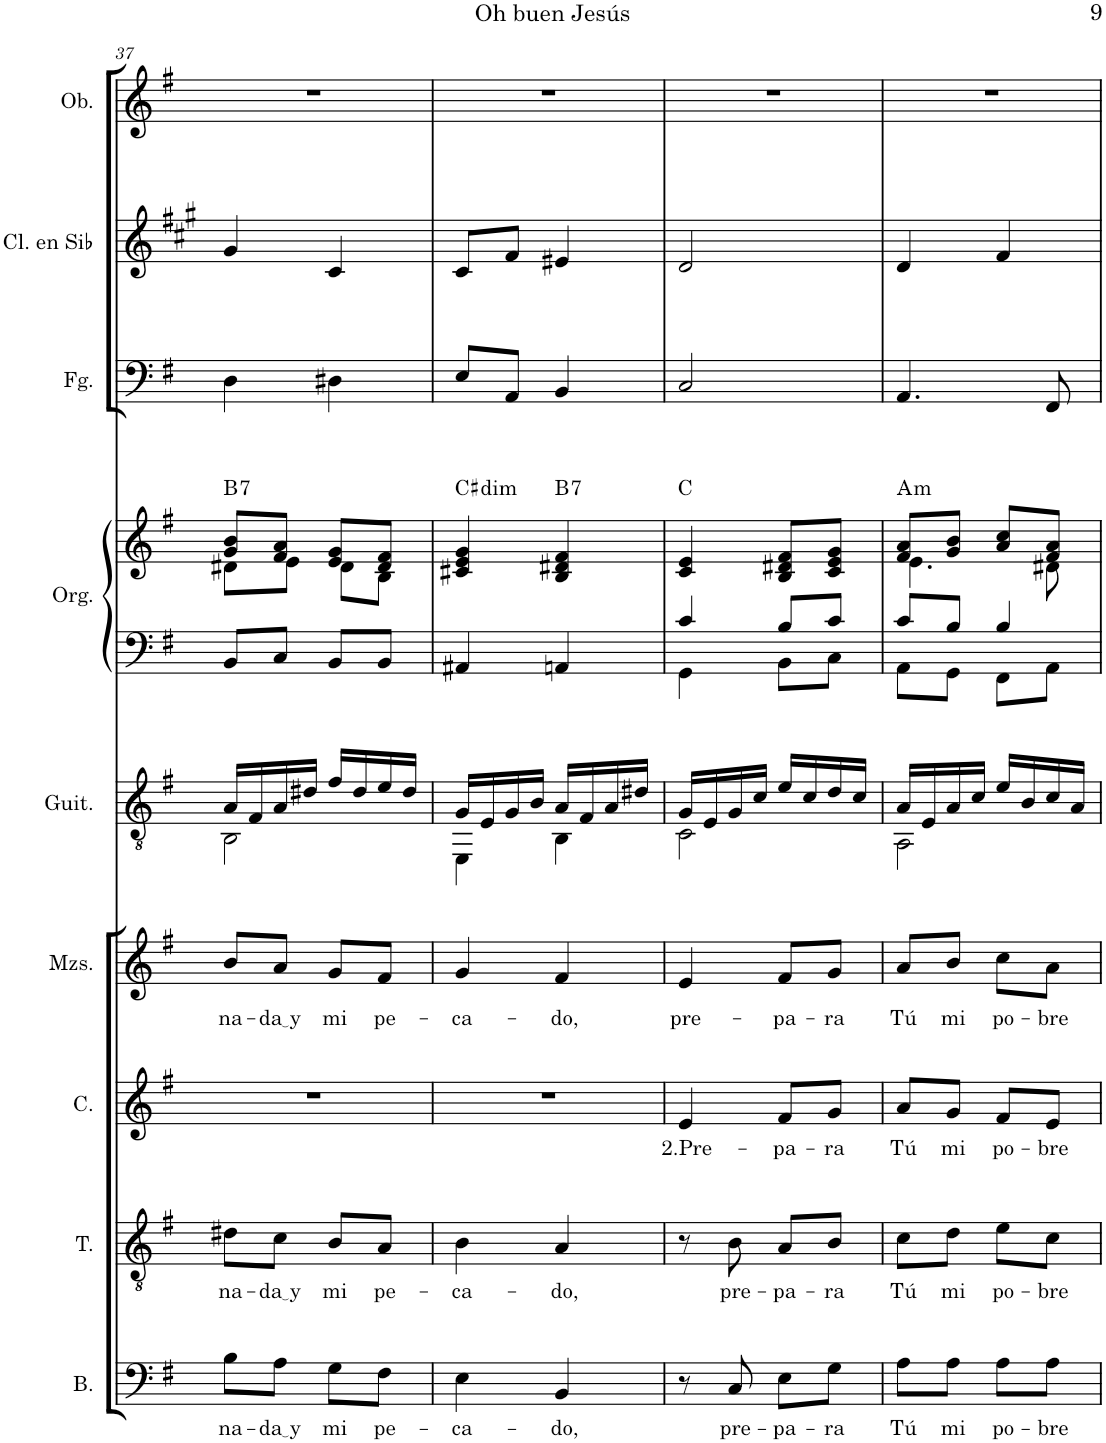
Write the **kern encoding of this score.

**kern	**text	**kern	**text	**kern	**text	**kern	**text	**kern	**harte	**kern	**kern	**harte	**kern	**kern	**kern
*part9	*part9	*part8	*part8	*part7	*part7	*part6	*part6	*part5	*part5	*part4	*part4	*part4	*part3	*part2	*part1
*staff10	*staff10	*staff9	*staff9	*staff8	*staff8	*staff7	*staff7	*staff6	*	*staff5	*staff4	*	*staff3	*staff2	*staff1
*I"Bajo	*	*I"Tenor	*	*I"Contralto	*	*I"Mezzosoprano	*	*I"Guitarra acústica	*	*I"Órgano	*	*	*I"Fagot	*I"Clarinete en Sib	*I"Oboe
*I'B.	*	*I'T.	*	*I'C.	*	*I'Mzs.	*	*I'Guit.	*	*	*	*	*I'Fg.	*I'Cl. en Sib	*I'Ob.
!!LO:PB:g=z
*clefF4	*	*clefGv2	*	*clefG2	*	*clefG2	*	*clefGv2	*	*clefF4	*clefG2	*	*clefF4	*clefG2	*clefG2
*	*	*	*	*	*	*	*	*	*	*	*	*	*	*Trd1c2	*
*k[f#]	*	*k[f#]	*	*k[f#]	*	*k[f#]	*	*k[f#]	*	*k[f#]	*k[f#]	*	*k[f#]	*k[f#c#g#]	*k[f#]
*M2/4	*	*M2/4	*	*M2/4	*	*M2/4	*	*M2/4	*	*M2/4	*M2/4	*	*M2/4	*M2/4	*M2/4
=37	=37	=37	=37	=37	=37	=37	=37	=37	=37	=37	=37	=37	=37	=37	=37
!	!LO:LY:b	!	!LO:LY:b	!	!	!	!LO:LY:b	!	!LO:H:kt=7	!	!	!LO:H:kt=7	!	!	!
*	*	*	*	*	*	*	*	*^	*	*	*^	*	*	*	*
8B\L	na-	8d#X\L	na-	2r	.	8b/L	na-	16A/LL	2BB\	B:7	8BB/L	8g/ 8b/L	8d#X\L	B:7	4D\	4g#/	2r
.	.	.	.	.	.	.	.	16F#/	.	.	.	.	.	.	.	.	.
!	!LO:LY:b	!	!LO:LY:b	!	!	!	!LO:LY:b	!	!	!	!	!	!	!	!	!	!
8A\J	da y	8c\J	da y	.	.	8a/J	da y	16A/	.	.	8C/J	8f#/ 8a/J	8e\J	.	.	.	.
.	.	.	.	.	.	.	.	16d#X/JJ	.	.	.	.	.	.	.	.	.
!	!LO:LY:b	!	!LO:LY:b	!	!	!	!LO:LY:b	!	!	!	!	!	!	!	!	!	!
8G\L	mi	8B/L	mi	.	.	8g/L	mi	16f#/LL	.	.	8BB/L	8e/ 8g/L	8d#\L	.	4D#X\	4c#/	.
.	.	.	.	.	.	.	.	16d#/	.	.	.	.	.	.	.	.	.
!	!LO:LY:b	!	!LO:LY:b	!	!	!	!LO:LY:b	!	!	!	!	!	!	!	!	!	!
8F#\J	pe-	8A/J	pe-	.	.	8f#/J	pe-	16e/	.	.	8BB/J	8d#/ 8f#/J	8B\J	.	.	.	.
.	.	.	.	.	.	.	.	16d#/JJ	.	.	.	.	.	.	.	.	.
*	*	*	*	*	*	*	*	*	*	*	*	*v	*v	*	*	*	*
=38	=38	=38	=38	=38	=38	=38	=38	=38	=38	=38	=38	=38	=38	=38	=38	=38
!	!LO:LY:b	!	!LO:LY:b	!	!	!	!LO:LY:b	!	!	!LO:H:kt=dim	!	!	!LO:H:kt=dim	!	!	!
4E\	-ca-	4B\	-ca-	2r	.	4g/	-ca-	16G/LL	4EE\	C#:dim	4AA#X/	4c#X/ 4e/ 4g/	C#:dim	8E/L	8c#/L	2r
.	.	.	.	.	.	.	.	16E/	.	.	.	.	.	.	.	.
.	.	.	.	.	.	.	.	16G/	.	.	.	.	.	8AA/J	8f#/J	.
.	.	.	.	.	.	.	.	16B/JJ	.	.	.	.	.	.	.	.
!	!LO:LY:b	!	!LO:LY:b	!	!	!	!LO:LY:b	!	!	!LO:H:kt=7	!	!	!LO:H:kt=7	!	!	!
4BB/	-do,	4A/	-do,	.	.	4f#/	-do,	16A/LL	4BB\	B:7	4AAn/	4B/ 4d#X/ 4f#/	B:7	4BB/	4e#X/	.
.	.	.	.	.	.	.	.	16F#/	.	.	.	.	.	.	.	.
.	.	.	.	.	.	.	.	16A/	.	.	.	.	.	.	.	.
.	.	.	.	.	.	.	.	16d#X/JJ	.	.	.	.	.	.	.	.
=39	=39	=39	=39	=39	=39	=39	=39	=39	=39	=39	=39	=39	=39	=39	=39	=39
!	!	!	!	!	!LO:LY:b	!	!LO:LY:b	!	!	!	!	!	!	!	!	!
*	*	*	*	*	*	*	*	*	*	*	*^	*	*	*	*	*
8r	.	8r	.	4e/	2.Pre-	4e/	pre-	16G/LL	2C\	C:maj	4c/	4GG\	4c/ 4e/	C:maj	2C/	2d/	2r
.	.	.	.	.	.	.	.	16E/	.	.	.	.	.	.	.	.	.
!	!LO:LY:b	!	!LO:LY:b	!	!	!	!	!	!	!	!	!	!	!	!	!	!
8C/	pre-	8B\	pre-	.	.	.	.	16G/	.	.	.	.	.	.	.	.	.
.	.	.	.	.	.	.	.	16c/JJ	.	.	.	.	.	.	.	.	.
!	!LO:LY:b	!	!LO:LY:b	!	!LO:LY:b	!	!LO:LY:b	!	!	!	!	!	!	!	!	!	!
8E\L	-pa-	8A/L	-pa-	8f#/L	-pa-	8f#/L	-pa-	16e/LL	.	.	8B/L	8BB\L	8B/ 8d#X/ 8f#/L	.	.	.	.
.	.	.	.	.	.	.	.	16c/	.	.	.	.	.	.	.	.	.
!	!LO:LY:b	!	!LO:LY:b	!	!LO:LY:b	!	!LO:LY:b	!	!	!	!	!	!	!	!	!	!
8G\J	-ra	8B/J	-ra	8g/J	-ra	8g/J	-ra	16d/	.	.	8c/J	8C\J	8c/ 8e/ 8g/J	.	.	.	.
.	.	.	.	.	.	.	.	16c/JJ	.	.	.	.	.	.	.	.	.
=40	=40	=40	=40	=40	=40	=40	=40	=40	=40	=40	=40	=40	=40	=40	=40	=40	=40
!	!LO:LY:b	!	!LO:LY:b	!	!LO:LY:b	!	!LO:LY:b	!	!	!LO:H:kt=m	!	!	!	!LO:H:kt=m	!	!	!
*	*	*	*	*	*	*	*	*	*	*	*	*	*^	*	*	*	*
8A\L	Tú	8c\L	Tú	8a/L	Tú	8a/L	Tú	16A/LL	2AA\	A:min	8c/L	8AA\L	8f#/ 8a/L	4.e\	A:min	4.AA/	4d/	2r
.	.	.	.	.	.	.	.	16E/	.	.	.	.	.	.	.	.	.	.
!	!LO:LY:b	!	!LO:LY:b	!	!LO:LY:b	!	!LO:LY:b	!	!	!	!	!	!	!	!	!	!	!
8A\J	mi	8d\J	mi	8g/J	mi	8b/J	mi	16A/	.	.	8B/J	8GG\J	8g/ 8b/J	.	.	.	.	.
.	.	.	.	.	.	.	.	16c/JJ	.	.	.	.	.	.	.	.	.	.
!	!LO:LY:b	!	!LO:LY:b	!	!LO:LY:b	!	!LO:LY:b	!	!	!	!	!	!	!	!	!	!	!
8A\L	po-	8e\L	po-	8f#/L	po-	8cc\L	po-	16e/LL	.	.	4B/	8FF#\L	8a/ 8cc/L	.	.	.	4f#/	.
.	.	.	.	.	.	.	.	16B/	.	.	.	.	.	.	.	.	.	.
!	!LO:LY:b	!	!LO:LY:b	!	!LO:LY:b	!	!LO:LY:b	!	!	!	!	!	!	!	!	!	!	!
8A\J	-bre	8c\J	-bre	8e/J	-bre	8a\J	-bre	16c/	.	.	.	8AA\J	8f#/ 8a/J	8d#X\	.	8FF#/	.	.
.	.	.	.	.	.	.	.	16A/JJ	.	.	.	.	.	.	.	.	.	.
*	*	*	*	*	*	*	*	*v	*v	*	*	*	*	*	*	*	*	*
*	*	*	*	*	*	*	*	*	*	*v	*v	*	*	*	*	*	*
*	*	*	*	*	*	*	*	*	*	*	*v	*v	*	*	*	*
=	=	=	=	=	=	=	=	=	=	=	=	=	=	=	=
*-	*-	*-	*-	*-	*-	*-	*-	*-	*-	*-	*-	*-	*-	*-	*-
